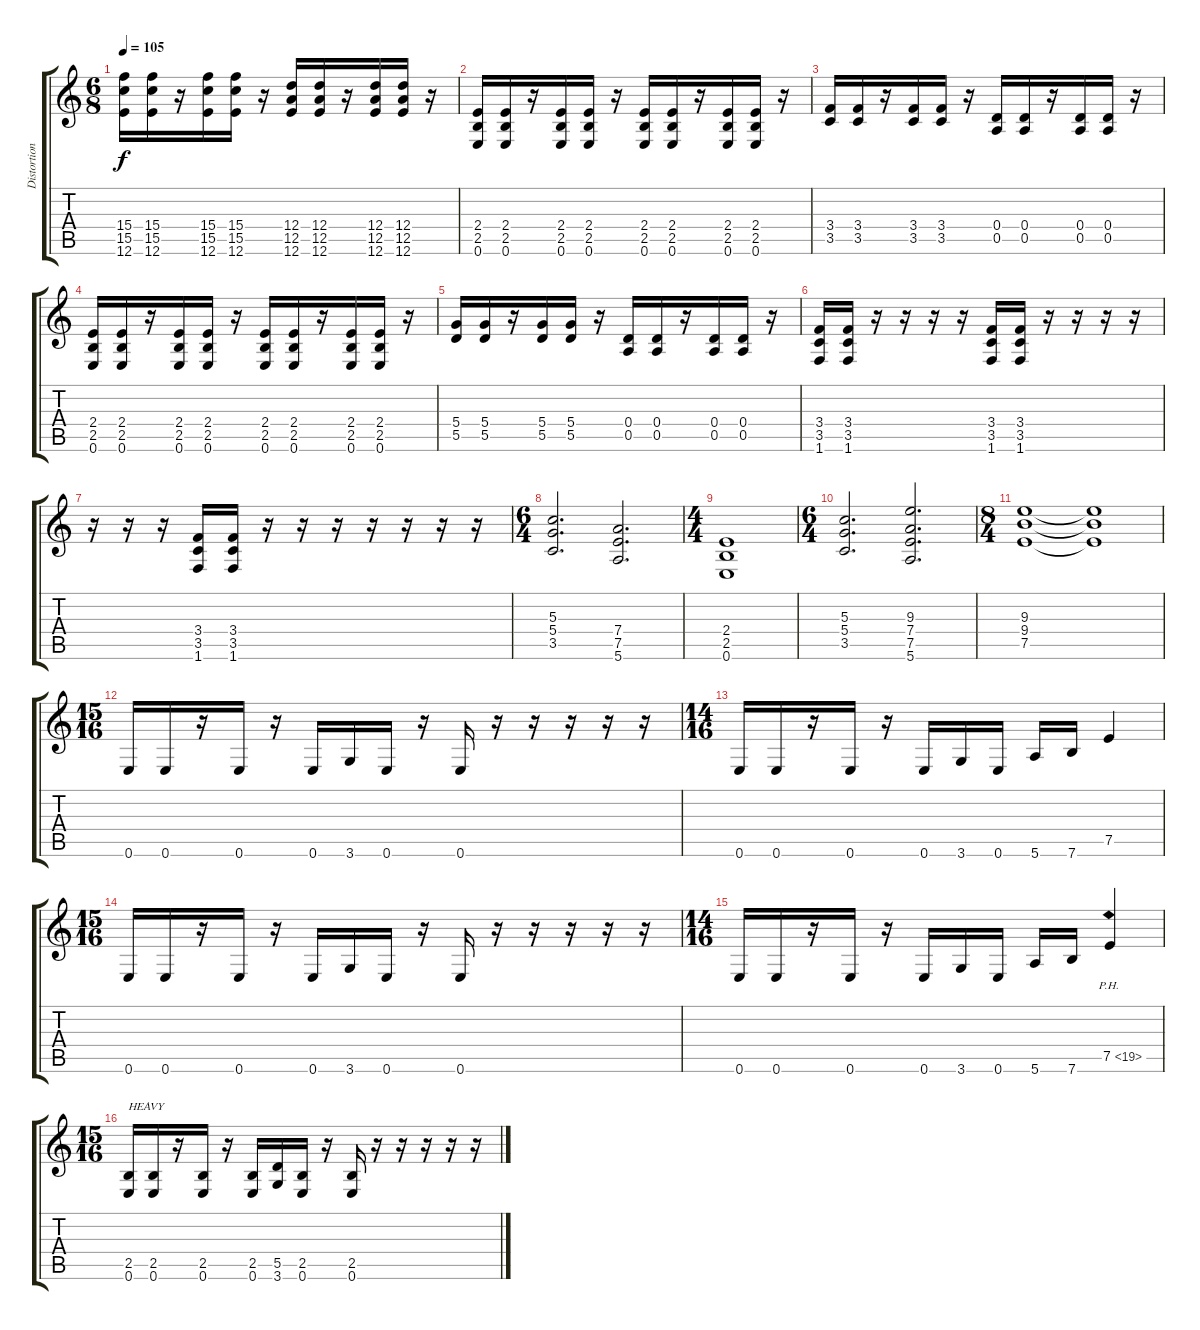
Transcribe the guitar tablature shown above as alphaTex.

\track ("Distortion Guitar" "Distortion") {instrument distortionguitar}
\staff {score tabs}
\tuning (E4 B3 G3 D3 A2 E2) {hide}
\ts (6 8)
\tempo 105
\clef g2
\ks c
(15.4 15.5 12.6).16{dy f} (15.4 15.5 12.6).16 r.16 (15.4 15.5 12.6).16 (15.4 15.5 12.6).16 r.16 (12.4 12.5 12.6).16 (12.4 12.5 12.6).16 r.16 (12.4 12.5 12.6).16 (12.4 12.5 12.6).16 r.16 |
(2.4 2.5 0.6).16 (2.4 2.5 0.6).16 r.16 (2.4 2.5 0.6).16 (2.4 2.5 0.6).16 r.16 (2.4 2.5 0.6).16 (2.4 2.5 0.6).16 r.16 (2.4 2.5 0.6).16 (2.4 2.5 0.6).16 r.16 |
(3.4 3.5).16 (3.4 3.5).16 r.16 (3.4 3.5).16 (3.4 3.5).16 r.16 (0.4 0.5).16 (0.4 0.5).16 r.16 (0.4 0.5).16 (0.4 0.5).16 r.16 |
(2.4 2.5 0.6).16 (2.4 2.5 0.6).16 r.16 (2.4 2.5 0.6).16 (2.4 2.5 0.6).16 r.16 (2.4 2.5 0.6).16 (2.4 2.5 0.6).16 r.16 (2.4 2.5 0.6).16 (2.4 2.5 0.6).16 r.16 |
(5.4 5.5).16 (5.4 5.5).16 r.16 (5.4 5.5).16 (5.4 5.5).16 r.16 (0.4 0.5).16 (0.4 0.5).16 r.16 (0.4 0.5).16 (0.4 0.5).16 r.16 |
(3.4 3.5 1.6).16 (3.4 3.5 1.6).16 r.16 r.16 r.16 r.16 (3.4 3.5 1.6).16 (3.4 3.5 1.6).16 r.16 r.16 r.16 r.16 |
r.16 r.16 r.16 (3.4 3.5 1.6).16 (3.4 3.5 1.6).16 r.16 r.16 r.16 r.16 r.16 r.16 r.16 |
\ts (6 4)
(5.3 5.4 3.5).2{d} (7.4 7.5 5.6).2{d} |
\ts (4 4)
(2.4 2.5 0.6).1 |
\ts (6 4)
(5.3 5.4 3.5).2{d} (9.3 7.4 7.5 5.6).2{d} |
\ts (8 4)
(9.3 9.4 7.5).1 (9.3{t} 9.4{t} 7.5{t}).1 |
\ts (15 16)
0.6.16 0.6.16 r.16 0.6.16 r.16 0.6.16 3.6.16 0.6.16 r.16 0.6.16 r.16 r.16 r.16 r.16 r.16 |
\ts (14 16)
0.6.16 0.6.16 r.16 0.6.16 r.16 0.6.16 3.6.16 0.6.16 5.6.16 7.6.16 7.5.4 |
\ts (15 16)
0.6.16 0.6.16 r.16 0.6.16 r.16 0.6.16 3.6.16 0.6.16 r.16 0.6.16 r.16 r.16 r.16 r.16 r.16 |
\ts (14 16)
0.6.16 0.6.16 r.16 0.6.16 r.16 0.6.16 3.6.16 0.6.16 5.6.16 7.6.16 7.5{ph 12}.4 |
\ts (15 16)
(2.5 0.6).16{txt "HEAVY "} (2.5 0.6).16 r.16 (2.5 0.6).16 r.16 (2.5 0.6).16 (5.5 3.6).16 (2.5 0.6).16 r.16 (2.5 0.6).16 r.16 r.16 r.16 r.16 r.16
